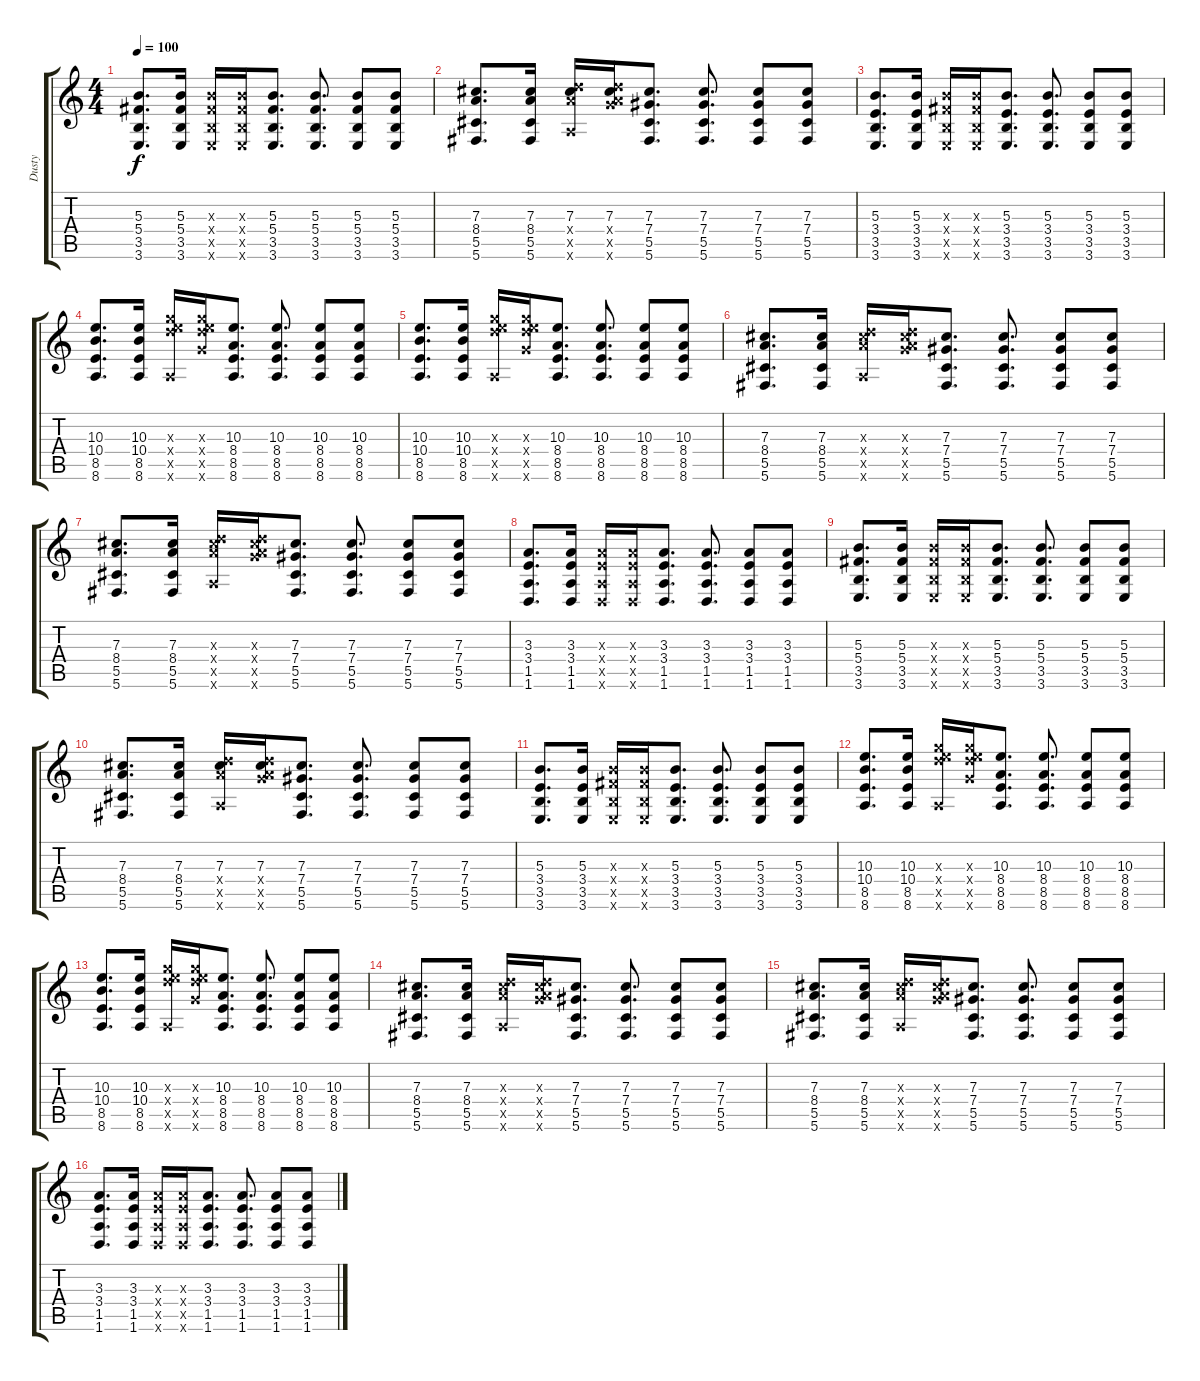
\track ("Dusty" "Dusty") {instrument overdrivenguitar}
\staff {score tabs}
\tuning (Eb4 Bb3 Gb3 Db3 Ab2 Db2) {hide}
\ts (4 4)
\tempo 100
\clef g2
\ks c
(5.3 5.4 3.5 3.6).8{d dy f} (5.3 5.4 3.5 3.6).16 (5.3{x} 5.4{x} 3.5{x} 3.6{x}).16 (5.3{x} 5.4{x} 3.5{x} 3.6{x}).16 (5.3 5.4 3.5 3.6).8{d} (5.3 5.4 3.5 3.6).8{d} (5.3 5.4 3.5 3.6).8 (5.3 5.4 3.5 3.6).8 |
(7.3 8.4 5.5 5.6).8{d} (7.3 8.4 5.5 5.6).16 (7.3 8.4{x} 18.5{x} 8.6{x}).16 (7.3 8.4{x} 18.5{x} 18.6{x}).16 (7.3 7.4 5.5 5.6).8{d} (7.3 7.4 5.5 5.6).8{d} (7.3 7.4 5.5 5.6).8 (7.3 7.4 5.5 5.6).8 |
(5.3 3.4 3.5 3.6).8{d} (5.3 3.4 3.5 3.6).16 (5.3{x} 5.4{x} 3.5{x} 3.6{x}).16 (5.3{x} 5.4{x} 3.5{x} 3.6{x}).16 (5.3 3.4 3.5 3.6).8{d} (5.3 3.4 3.5 3.6).8{d} (5.3 3.4 3.5 3.6).8 (5.3 3.4 3.5 3.6).8 |
(10.3 10.4 8.5 8.6).8{d} (10.3 10.4 8.5 8.6).16 (10.3{x} 18.4{x} 18.5{x} 8.6{x}).16 (10.3{x} 18.4{x} 18.5{x} 18.6{x}).16 (10.3 8.4 8.5 8.6).8{d} (10.3 8.4 8.5 8.6).8{d} (10.3 8.4 8.5 8.6).8 (10.3 8.4 8.5 8.6).8 |
(10.3 10.4 8.5 8.6).8{d} (10.3 10.4 8.5 8.6).16 (10.3{x} 18.4{x} 18.5{x} 8.6{x}).16 (10.3{x} 18.4{x} 18.5{x} 18.6{x}).16 (10.3 8.4 8.5 8.6).8{d} (10.3 8.4 8.5 8.6).8{d} (10.3 8.4 8.5 8.6).8 (10.3 8.4 8.5 8.6).8 |
(7.3 8.4 5.5 5.6).8{d} (7.3 8.4 5.5 5.6).16 (7.3{x} 8.4{x} 18.5{x} 8.6{x}).16 (7.3{x} 8.4{x} 18.5{x} 18.6{x}).16 (7.3 7.4 5.5 5.6).8{d} (7.3 7.4 5.5 5.6).8{d} (7.3 7.4 5.5 5.6).8 (7.3 7.4 5.5 5.6).8 |
(7.3 8.4 5.5 5.6).8{d} (7.3 8.4 5.5 5.6).16 (7.3{x} 8.4{x} 18.5{x} 8.6{x}).16 (7.3{x} 8.4{x} 18.5{x} 18.6{x}).16 (7.3 7.4 5.5 5.6).8{d} (7.3 7.4 5.5 5.6).8{d} (7.3 7.4 5.5 5.6).8 (7.3 7.4 5.5 5.6).8 |
(3.3 3.4 1.5 1.6).8{d} (3.3 3.4 1.5 1.6).16 (3.3{x} 3.4{x} 1.5{x} 1.6{x}).16 (3.3{x} 3.4{x} 1.5{x} 1.6{x}).16 (3.3 3.4 1.5 1.6).8{d} (3.3 3.4 1.5 1.6).8{d} (3.3 3.4 1.5 1.6).8 (3.3 3.4 1.5 1.6).8 |
(5.3 5.4 3.5 3.6).8{d} (5.3 5.4 3.5 3.6).16 (5.3{x} 5.4{x} 3.5{x} 3.6{x}).16 (5.3{x} 5.4{x} 3.5{x} 3.6{x}).16 (5.3 5.4 3.5 3.6).8{d} (5.3 5.4 3.5 3.6).8{d} (5.3 5.4 3.5 3.6).8 (5.3 5.4 3.5 3.6).8 |
(7.3 8.4 5.5 5.6).8{d} (7.3 8.4 5.5 5.6).16 (7.3 8.4{x} 18.5{x} 8.6{x}).16 (7.3 8.4{x} 18.5{x} 18.6{x}).16 (7.3 7.4 5.5 5.6).8{d} (7.3 7.4 5.5 5.6).8{d} (7.3 7.4 5.5 5.6).8 (7.3 7.4 5.5 5.6).8 |
(5.3 3.4 3.5 3.6).8{d} (5.3 3.4 3.5 3.6).16 (5.3{x} 5.4{x} 3.5{x} 3.6{x}).16 (5.3{x} 5.4{x} 3.5{x} 3.6{x}).16 (5.3 3.4 3.5 3.6).8{d} (5.3 3.4 3.5 3.6).8{d} (5.3 3.4 3.5 3.6).8 (5.3 3.4 3.5 3.6).8 |
(10.3 10.4 8.5 8.6).8{d} (10.3 10.4 8.5 8.6).16 (10.3{x} 18.4{x} 18.5{x} 8.6{x}).16 (10.3{x} 18.4{x} 18.5{x} 18.6{x}).16 (10.3 8.4 8.5 8.6).8{d} (10.3 8.4 8.5 8.6).8{d} (10.3 8.4 8.5 8.6).8 (10.3 8.4 8.5 8.6).8 |
(10.3 10.4 8.5 8.6).8{d} (10.3 10.4 8.5 8.6).16 (10.3{x} 18.4{x} 18.5{x} 8.6{x}).16 (10.3{x} 18.4{x} 18.5{x} 18.6{x}).16 (10.3 8.4 8.5 8.6).8{d} (10.3 8.4 8.5 8.6).8{d} (10.3 8.4 8.5 8.6).8 (10.3 8.4 8.5 8.6).8 |
(7.3 8.4 5.5 5.6).8{d} (7.3 8.4 5.5 5.6).16 (7.3{x} 8.4{x} 18.5{x} 8.6{x}).16 (7.3{x} 8.4{x} 18.5{x} 18.6{x}).16 (7.3 7.4 5.5 5.6).8{d} (7.3 7.4 5.5 5.6).8{d} (7.3 7.4 5.5 5.6).8 (7.3 7.4 5.5 5.6).8 |
(7.3 8.4 5.5 5.6).8{d} (7.3 8.4 5.5 5.6).16 (7.3{x} 8.4{x} 18.5{x} 8.6{x}).16 (7.3{x} 8.4{x} 18.5{x} 18.6{x}).16 (7.3 7.4 5.5 5.6).8{d} (7.3 7.4 5.5 5.6).8{d} (7.3 7.4 5.5 5.6).8 (7.3 7.4 5.5 5.6).8 |
(3.3 3.4 1.5 1.6).8{d} (3.3 3.4 1.5 1.6).16 (3.3{x} 3.4{x} 1.5{x} 1.6{x}).16 (3.3{x} 3.4{x} 1.5{x} 1.6{x}).16 (3.3 3.4 1.5 1.6).8{d} (3.3 3.4 1.5 1.6).8{d} (3.3 3.4 1.5 1.6).8 (3.3 3.4 1.5 1.6).8
